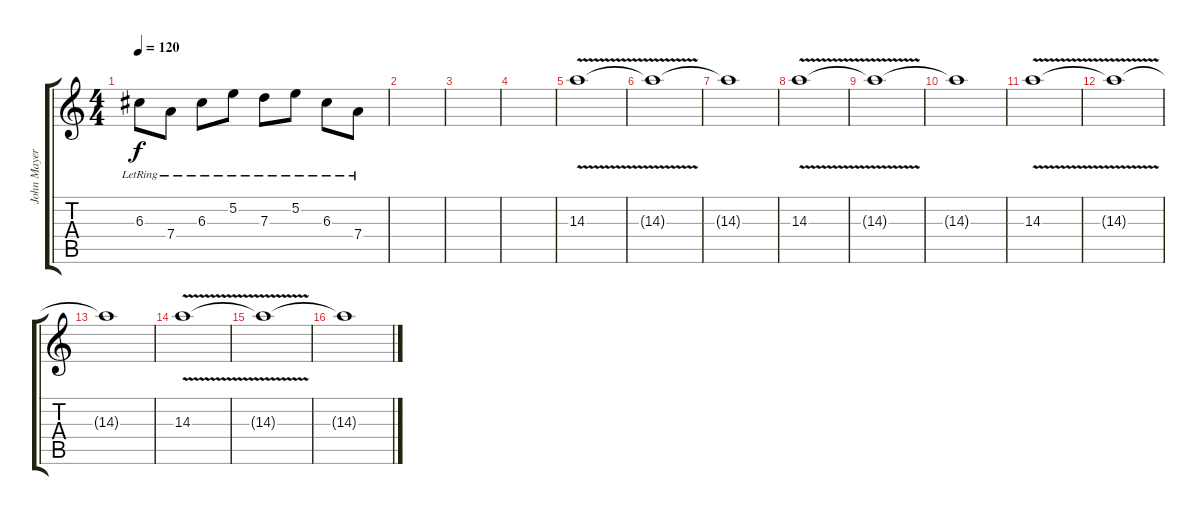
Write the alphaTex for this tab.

\track ("John Mayer" "John Mayer") {instrument electricguitarjazz}
\staff {score tabs}
\tuning (E4 B3 G3 D3 A2 E2) {hide}
\ts (4 4)
\tempo 120
\clef g2
\ks c
6.3{lr}.8{dy f} 7.4{lr}.8 6.3{lr}.8 5.2{lr}.8 7.3{lr}.8 5.2{lr}.8 6.3{lr}.8 7.4{lr}.8 |
|
|
|
14.3{v}.1{volume 6} |
14.3{t}.1 |
14.3{t}.1 |
14.3{v}.1 |
14.3{t}.1 |
14.3{t}.1 |
14.3{v}.1 |
14.3{t}.1 |
14.3{t}.1 |
14.3{v}.1 |
14.3{t}.1 |
14.3{t}.1
